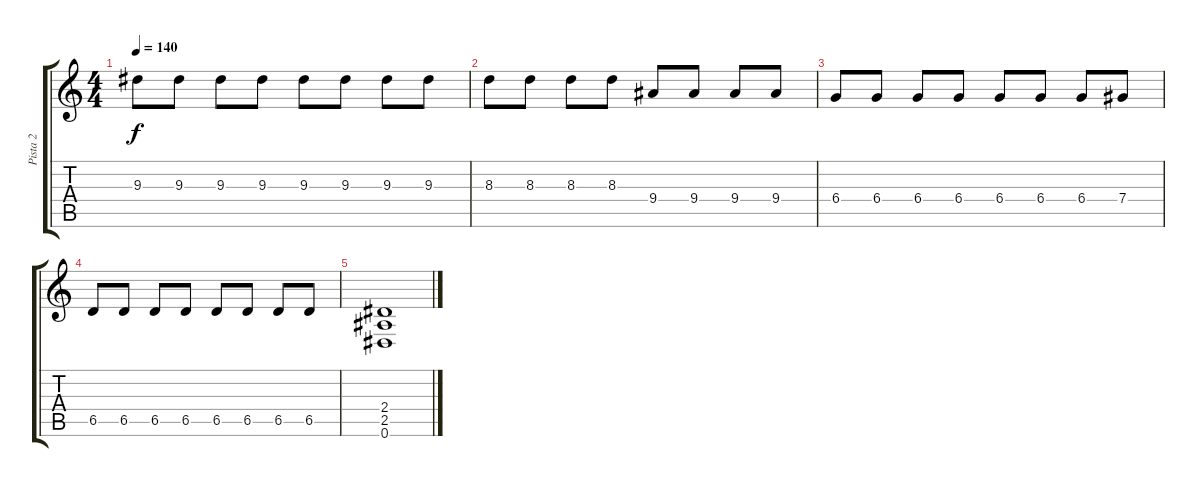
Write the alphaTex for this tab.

\track ("Pista 2" "Pista 2") {instrument overdrivenguitar}
\staff {score tabs}
\tuning (Eb4 Bb3 Gb3 Db3 Ab2 Eb2) {hide}
\ts (4 4)
\tempo 140
\clef g2
\ks c
9.3.8{dy f instrument distortionguitar} 9.3.8 9.3.8 9.3.8 9.3.8 9.3.8 9.3.8 9.3.8 |
8.3.8 8.3.8 8.3.8 8.3.8 9.4.8 9.4.8 9.4.8 9.4.8 |
6.4.8 6.4.8 6.4.8 6.4.8 6.4.8 6.4.8 6.4.8 7.4.8 |
6.5.8 6.5.8 6.5.8 6.5.8 6.5.8 6.5.8 6.5.8 6.5.8 |
(2.4 2.5 0.6).1
